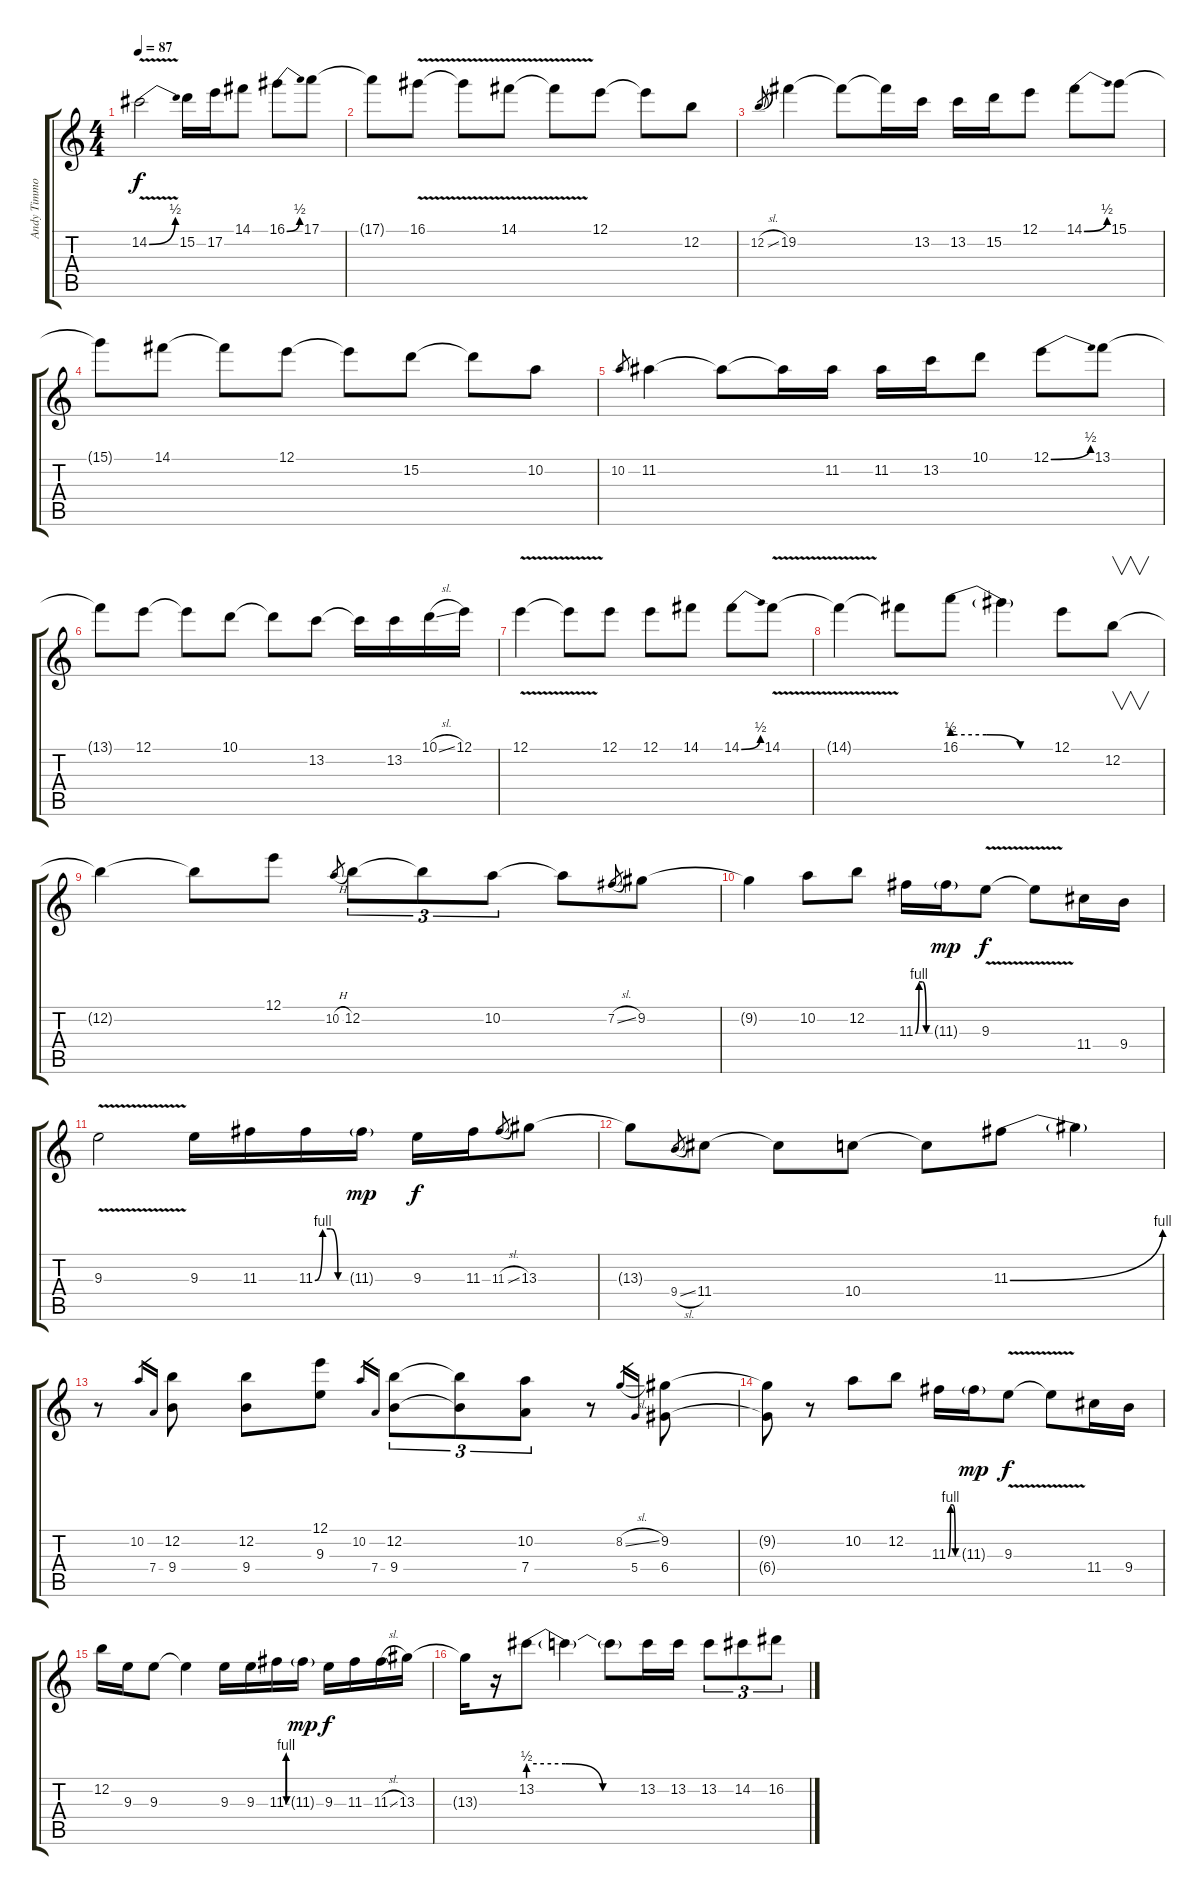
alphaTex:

\track ("Andy Timmons - Solo" "Andy Timmo") {instrument electricguitarclean}
\staff {score tabs}
\tuning (E4 B3 G3 D3 A2 E2) {hide}
\ts (4 4)
\tempo 87
\clef g2
\ks c
14.2{be (bend 0 0 60 2) v}.2{dy f} 15.2.16 17.2.16 14.1.8 16.1{be (bend 0 0 60 2)}.8 17.1.8 |
17.1{t}.8 16.1{v}.8 16.1{t}.8 14.1{v}.8 14.1{t}.8 12.1.8 12.1{t}.8 12.2.8 |
12.2{sl}.8{gr} 19.2.4 19.2{t}.8 19.2{t}.16 13.2.16 13.2.16 15.2.16 12.1.8 14.1{be (bend 0 0 60 2)}.8 15.1.8 |
15.1{t}.8 14.1.8 14.1{t}.8 12.1.8 12.1{t}.8 15.2.8 15.2{t}.8 10.2.8 |
10.2.8{gr} 11.2.4 11.2{t}.8 11.2{t}.16 11.2.16 11.2.16 13.2.16 10.1.8 12.1{be (bend 0 0 60 2)}.8 13.1.8 |
13.1{t}.8 12.1.8 12.1{t}.8 10.1.8 10.1{t}.8 13.2.8 13.2{t}.16 13.2.16 10.1{sl}.16 12.1.16 |
12.1{v}.4 12.1{t}.8 12.1.8 12.1.8 14.1.8 14.1{be (bend 0 0 60 2)}.8 14.1{v}.8 |
14.1{t}.4 14.1{t}.8 16.1{be (custom 0 2 20 2 40 0 60 0)}.8 16.1{t}.4 12.1.8 12.2.8{v} |
12.2{t}.4 12.2{t}.8 12.1.8 10.2{h}.8{gr} 12.2.8{tu (3 2)} 12.2{t}.8{tu (3 2)} 10.2.8{tu (3 2)} 10.2{t}.8 7.2{sl}.8{gr} 9.2.8 |
9.2{t}.4 10.2.8 12.2.8 11.3{be (custom 0 0 15 4 30 4 45 0 60 0)}.16 11.3{g}.16{dy mp} 9.3{v}.8{dy f} 9.3{t}.8 11.4.16 9.4.16 |
9.3{v}.2 9.3.16 11.3.16 11.3{be (custom 0 0 15 4 30 4 45 0 60 0)}.16 11.3{g}.16{dy mp} 9.3.16{dy f} 11.3.16 11.3{sl}.8{gr} 13.3.8 |
13.3{t}.8 9.4{sl}.8{gr} 11.4.8 11.4{t}.8 10.4.8 10.4{t}.8 11.3{be (bend 0 0 60 4)}.8 11.3{t}.4 |
r.8 10.2.16{gr} 7.4.16{gr} (12.2 9.4).8 (12.2 9.4).8 (12.1 9.3).8 10.2.16{gr} 7.4.16{gr} (12.2 9.4).8{tu (3 2)} (12.2{t} 9.4{t}).8{tu (3 2)} (10.2 7.4).8{tu (3 2)} r.8 8.2{sl}.16{gr} 5.4.16{gr} (9.2 6.4).8 |
(9.2{t} 6.4{t}).8 r.8 10.2.8 12.2.8 11.3{be (custom 0 0 15 4 30 4 45 0 60 0)}.16 11.3{g}.16{dy mp} 9.3{v}.8{dy f} 9.3{t}.8 11.4.16 9.4.16 |
12.2.16 9.3.16 9.3.8 9.3{t}.4 9.3.16 9.3.16 11.3{be (custom 0 0 15 4 30 4 45 0 60 0)}.16 11.3{g}.16{dy mp} 9.3.16{dy f} 11.3.16 11.3{sl}.16 13.3.16 |
13.3{t}.16 r.16 13.2{be (custom 0 2 20 2 40 0 60 0)}.8 13.2{t}.4 13.2{t}.8 13.2.16 13.2.16 13.2.8{tu (3 2)} 14.2.8{tu (3 2)} 16.2.8{tu (3 2)}
